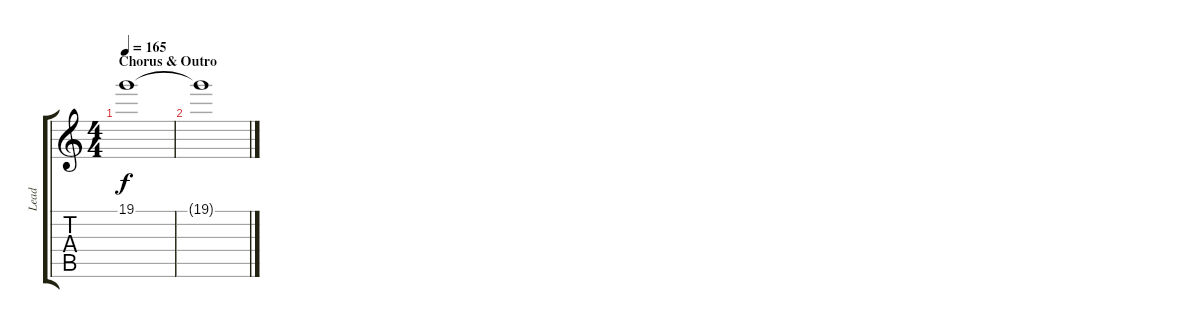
\track ("Lead" "Lead") {instrument overdrivenguitar}
\staff {score tabs}
\tuning (C4 G3 Eb3 Bb2 F2 C2) {hide}
\ts (4 4)
\section ("" "Chorus & Outro")
\tempo 165
\clef g2
\ks c
19.1{t}.1{dy f} |
19.1{t}.1
